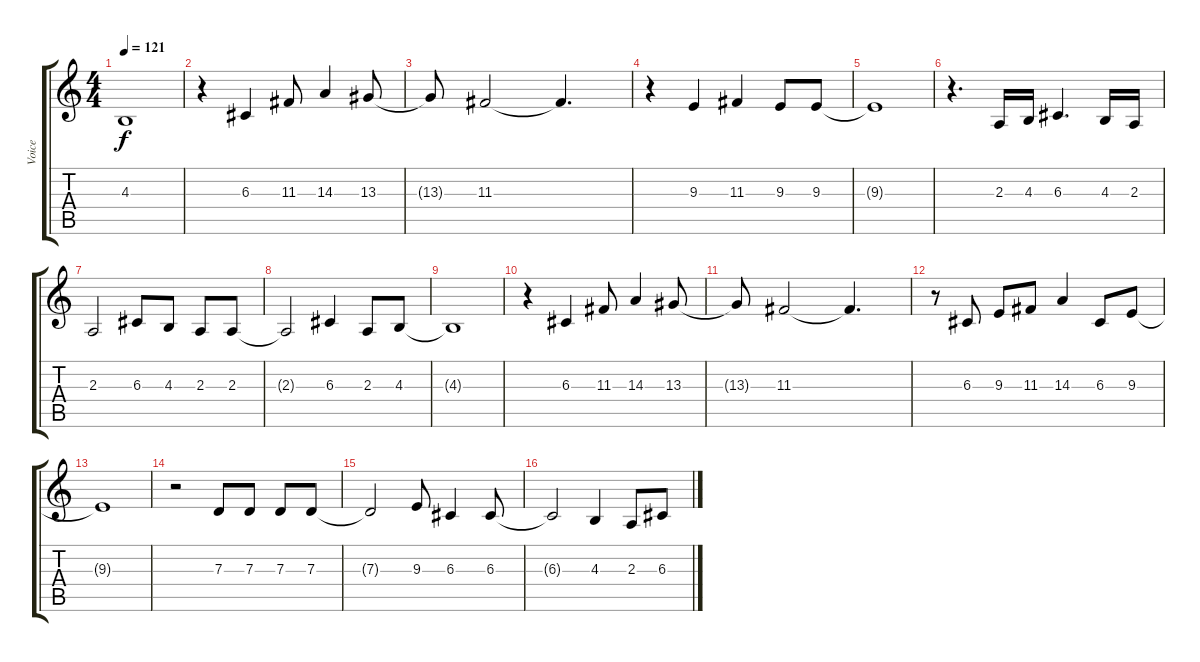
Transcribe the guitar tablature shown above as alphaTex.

\track ("Voice" "Voice") {instrument lead2sawtooth}
\staff {score tabs}
\tuning (E4 B3 G3 D3 A2 E2) {hide}
\ts (4 4)
\tempo 121
\clef g2
\ks c
4.3{t}.1{dy f} |
r.4 6.3.4 11.3.8 14.3.4 13.3.8 |
13.3{t}.8 11.3.2 11.3{t}.4{d} |
r.4 9.3.4 11.3.4 9.3.8 9.3.8 |
9.3{t}.1 |
r.4{d} 2.3.16 4.3.16 6.3.4{d} 4.3.16 2.3.16 |
2.3.2 6.3.8 4.3.8 2.3.8 2.3.8 |
2.3{t}.2 6.3.4 2.3.8 4.3.8 |
4.3{t}.1 |
r.4 6.3.4 11.3.8 14.3.4 13.3.8 |
13.3{t}.8 11.3.2 11.3{t}.4{d} |
r.8 6.3.8 9.3.8 11.3.8 14.3.4 6.3.8 9.3.8 |
9.3{t}.1 |
r.2 7.3.8 7.3.8 7.3.8 7.3.8 |
7.3{t}.2 9.3.8 6.3.4 6.3.8 |
6.3{t}.2 4.3.4 2.3.8 6.3.8
